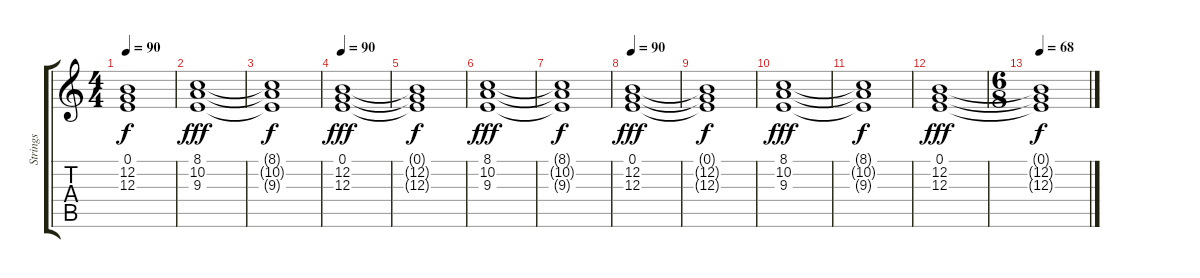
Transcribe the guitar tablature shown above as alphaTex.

\track ("Strings" "Strings") {instrument stringensemble2}
\staff {score tabs}
\tuning (E4 B3 G3 D3 A2 E2) {hide}
\ts (4 4)
\tempo 90
\clef g2
\ks c
(0.1{t} 12.2{t} 12.3{t}).1{dy f} |
(8.1 10.2 9.3).1{dy fff volume 5} |
(8.1{t} 10.2{t} 9.3{t}).1{dy f} |
\tempo 90
(0.1 12.2 12.3).1{dy fff volume 4} |
(0.1{t} 12.2{t} 12.3{t}).1{dy f} |
(8.1 10.2 9.3).1{dy fff volume 3} |
(8.1{t} 10.2{t} 9.3{t}).1{dy f} |
\tempo 90
(0.1 12.2 12.3).1{dy fff volume 2} |
(0.1{t} 12.2{t} 12.3{t}).1{dy f} |
(8.1 10.2 9.3).1{dy fff volume 0} |
(8.1{t} 10.2{t} 9.3{t}).1{dy f} |
(0.1 12.2 12.3).1{dy fff} |
\ts (6 8)
\tempo 68
(0.1{t} 12.2{t} 12.3{t}).1{dy f}
